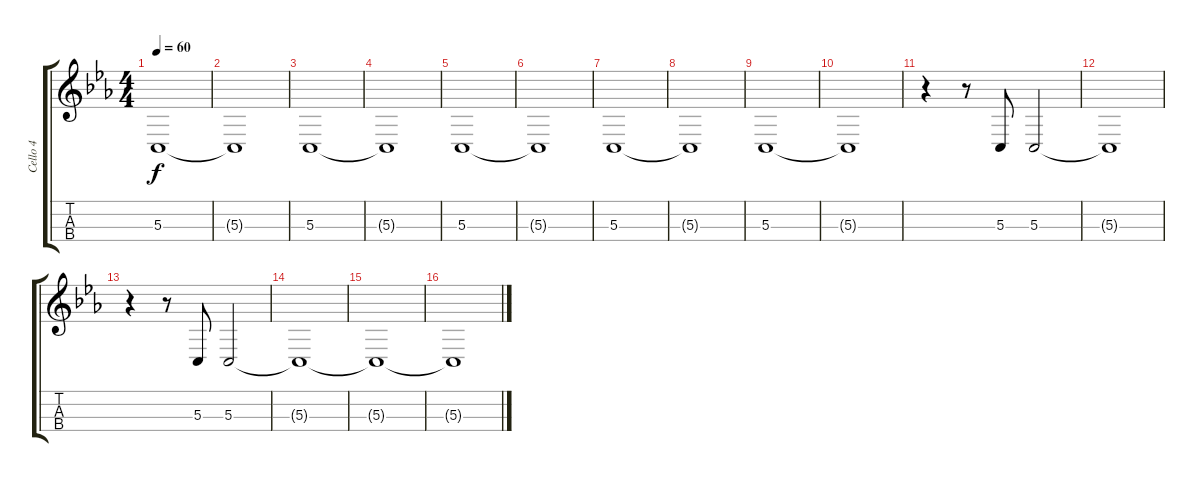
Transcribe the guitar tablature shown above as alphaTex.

\track ("Cello 4" "Cello 4") {instrument cello}
\staff {score tabs}
\tuning (A3 D3 G2 C2) {hide}
\ts (4 4)
\tempo 60
\clef g2
\ks eb
5.3.1{dy f} |
5.3{t}.1 |
5.3.1 |
5.3{t}.1 |
5.3.1 |
5.3{t}.1 |
5.3.1 |
5.3{t}.1 |
5.3.1 |
5.3{t}.1 |
r.4 r.8 5.3.8 5.3.2 |
5.3{t}.1 |
r.4 r.8 5.3.8 5.3.2 |
5.3{t}.1 |
5.3{t}.1 |
5.3{t}.1
